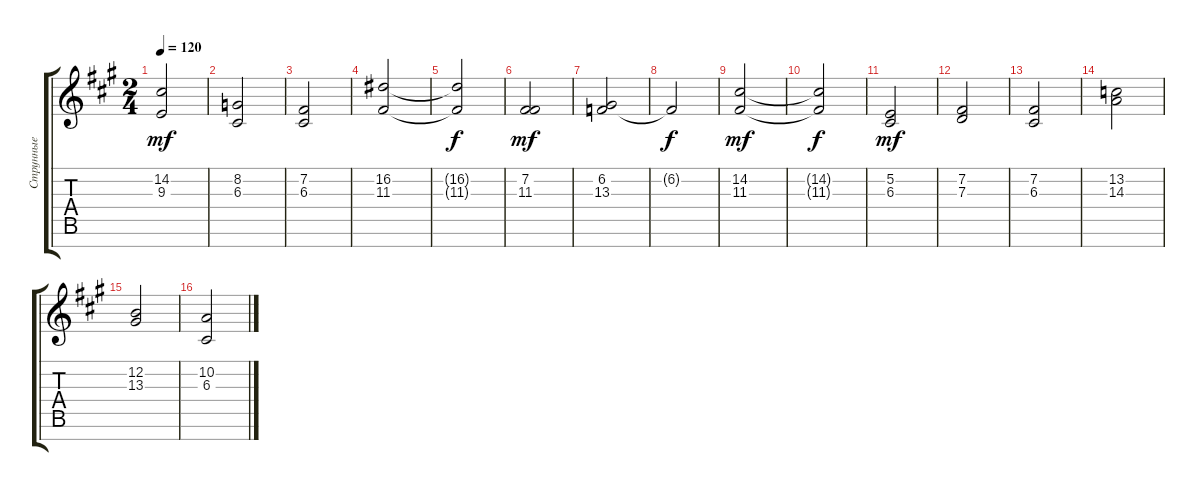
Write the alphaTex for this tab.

\track ("Струнные" "Струнные") {instrument stringensemble1}
\staff {score tabs}
\tuning (E4 B3 G3 D3 A2 E2 B1) {hide}
\ts (2 4)
\tempo 120
\clef g2
\ks f#minor
(14.2 9.3).2{dy mf} |
(8.2 6.3).2 |
(7.2 6.3).2 |
(16.2 11.3).2 |
(16.2{t} 11.3{t}).2{dy f} |
(7.2 11.3).2{dy mf} |
(6.2 13.3).2 |
6.2{t}.2{dy f} |
(14.2 11.3).2{dy mf} |
(14.2{t} 11.3{t}).2{dy f} |
(5.2 6.3).2{dy mf} |
(7.2 7.3).2 |
(7.2 6.3).2 |
(13.2 14.3).2 |
(12.2 13.3).2 |
(10.2 6.3).2
